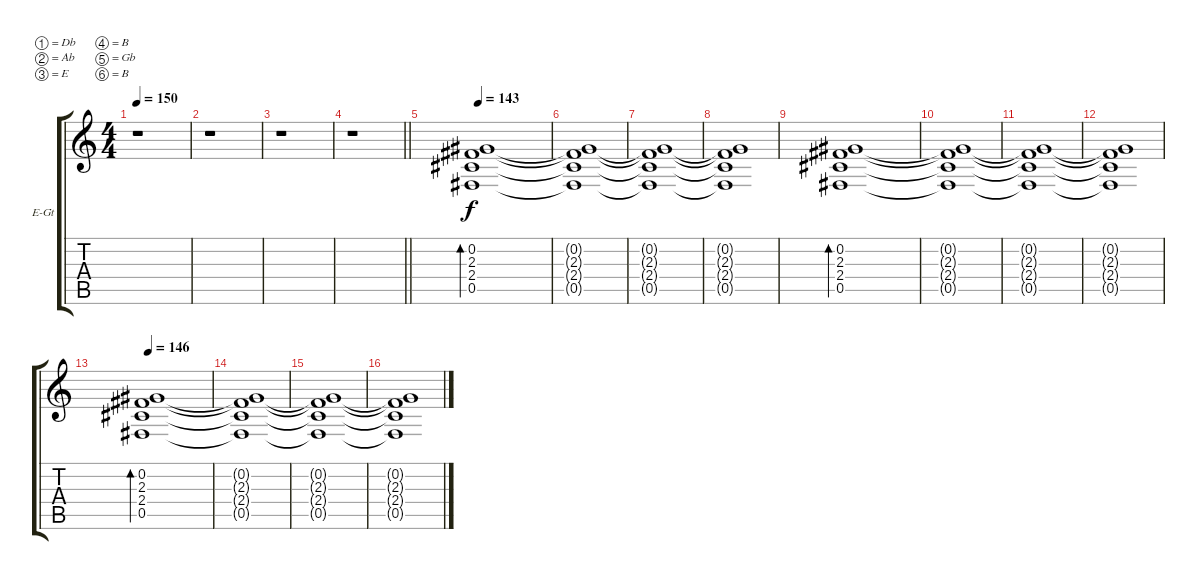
\bracketExtendMode groupsimilarinstruments
\firstSystemTrackNameOrientation horizontal
\otherSystemsTrackNameOrientation horizontal
\track ("Phil Demmel (Clean)" "E-Gt") {instrument electricguitarclean}
\staff {score tabs}
\tuning (Db4 Ab3 E3 B2 Gb2 B1)
\ts (4 4)
\tempo 150
\clef g2
\ks c
r.1{dy f} |
r.1 |
r.1 |
\barLineRight lightlight
r.1 |
\tempo 143
(0.2 2.3 2.4 0.5).1{bd 480} |
(0.2{t} 2.3{t} 2.4{t} 0.5{t}).1 |
(0.2{t} 2.3{t} 2.4{t} 0.5{t}).1 |
(0.2{t} 2.3{t} 2.4{t} 0.5{t}).1 |
(0.2 2.3 2.4 0.5).1{bd 480} |
(0.2{t} 2.3{t} 2.4{t} 0.5{t}).1 |
(0.2{t} 2.3{t} 2.4{t} 0.5{t}).1 |
(0.2{t} 2.3{t} 2.4{t} 0.5{t}).1 |
\tempo 146
(0.2 2.3 2.4 0.5).1{bd 480} |
(0.2{t} 2.3{t} 2.4{t} 0.5{t}).1 |
(0.2{t} 2.3{t} 2.4{t} 0.5{t}).1 |
(0.2{t} 2.3{t} 2.4{t} 0.5{t}).1
